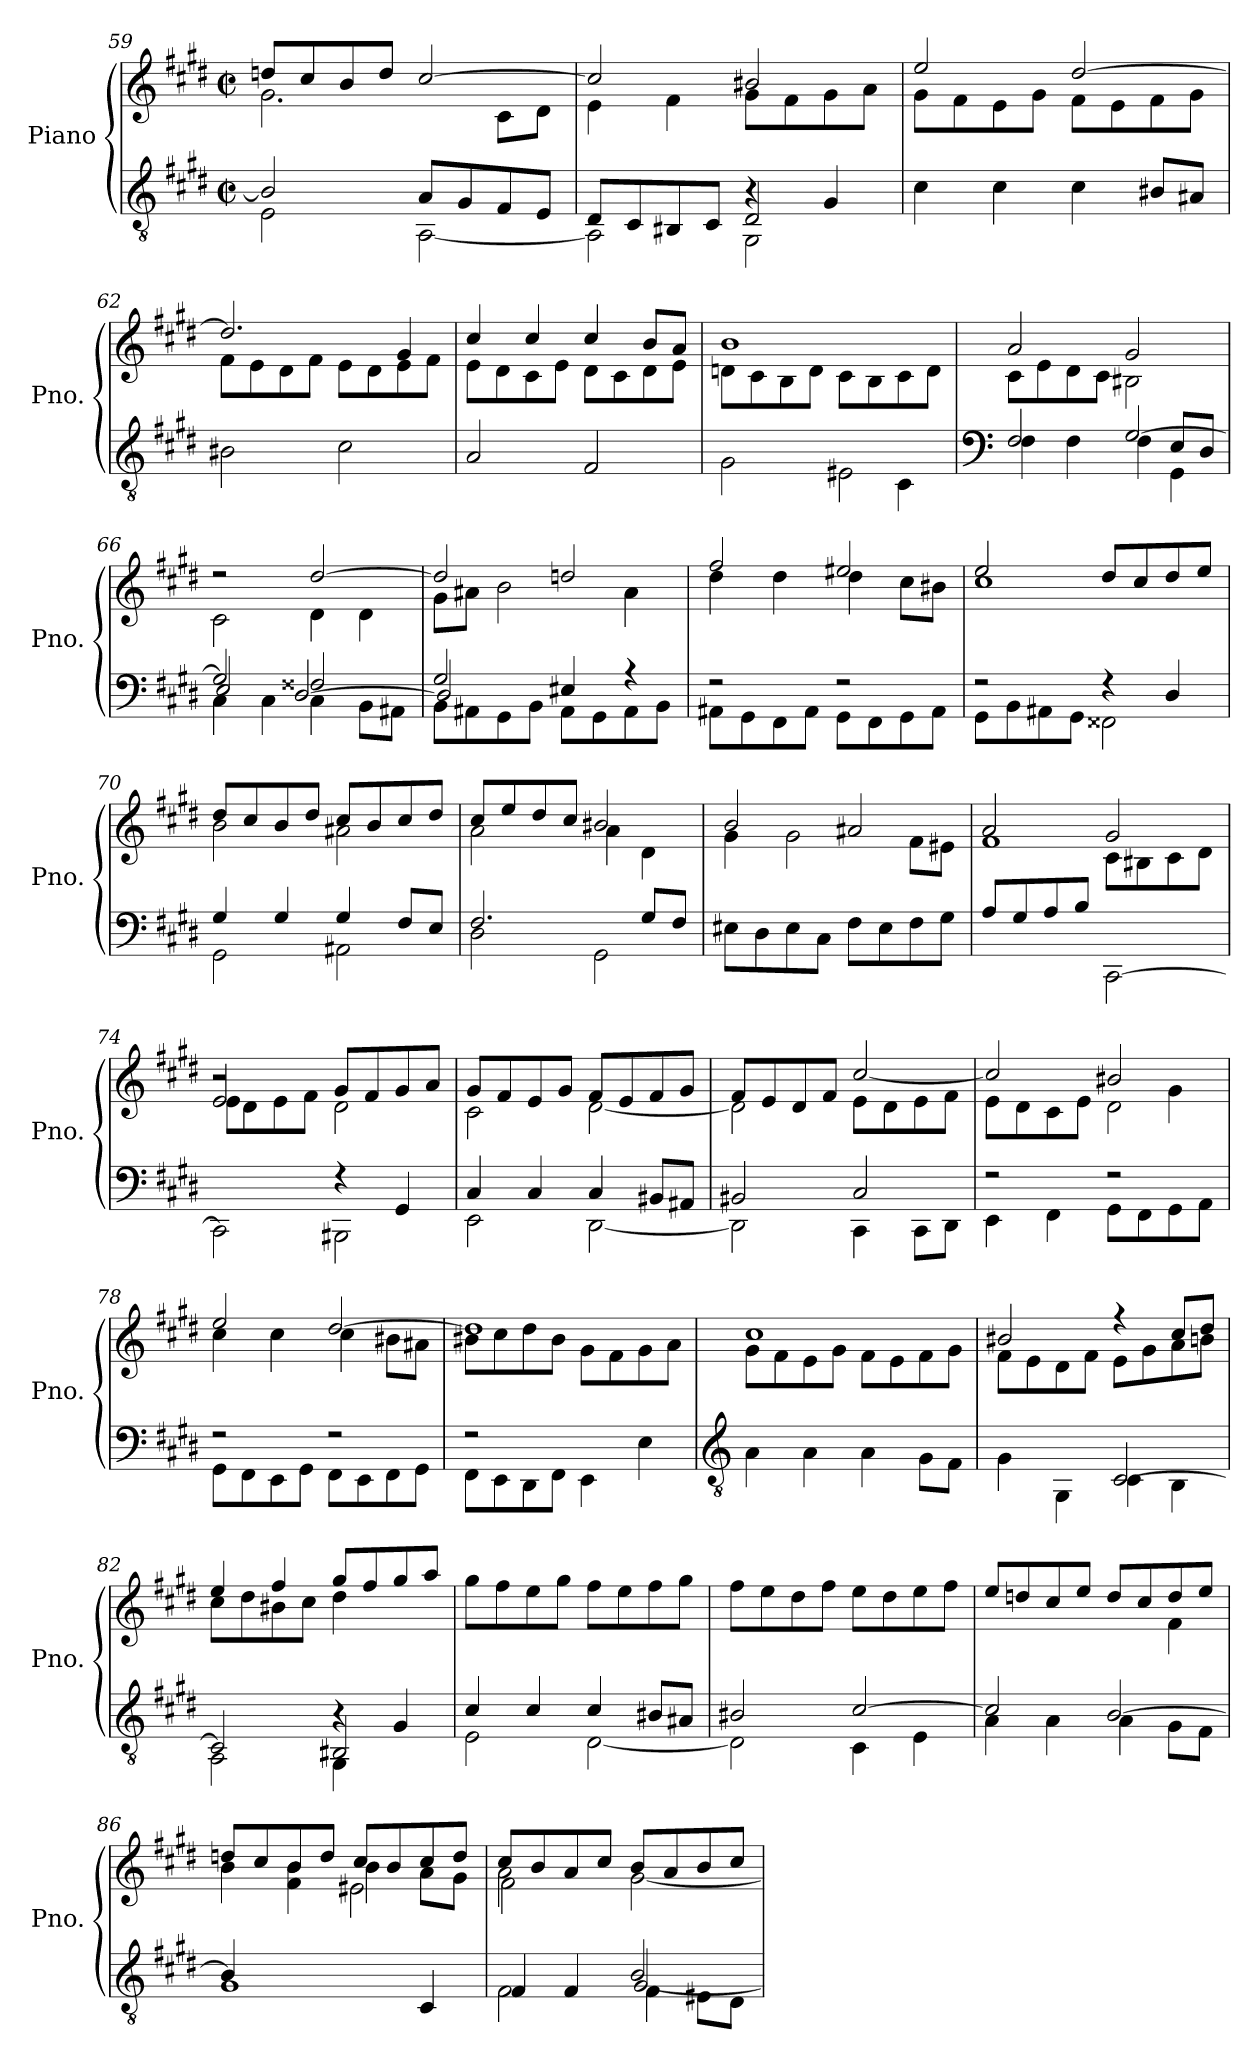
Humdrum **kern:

**kern	**kern
*part1	*part1
*staff2	*staff1
*I"Piano	*
*I'Pno.	*
*clefGv2	*clefG2
*k[f#c#g#d#]	*k[f#c#g#d#]
*M2/2	*M2/2
*met(c|)	*met(c|)
=59	=59
*^	*^
2B/]	2E\	8ddn/L	2.g#\
.	.	8cc#/	.
.	.	8b/	.
.	.	8dd/J	.
8A/L	[2AA\	[2cc#/	.
8G#/	.	.	.
8F#/	.	.	8c#\L
8E/J	.	.	8d#\J
=60	=60	=60	=60
*	*^	*	*
8D#/L	2AA\]	2ryy	2cc#/]	4e\
8C#/	.	.	.	.
8BB#X/	.	.	.	4f#\
8C#/J	.	.	.	.
4r	2D#/	2GG#\	2b#X/	8g#\L
.	.	.	.	8f#\
4G#/	.	.	.	8g#\
.	.	.	.	8a\J
*v	*v	*v	*	*
=61	=61	=61
4c#\	2ee/	8g#\L
.	.	8f#\
4c#\	.	8e\
.	.	8g#\J
4c#\	[2dd#/	8f#\L
.	.	8e\
8B#X/L	.	8f#\
8A#X/J	.	8g#\J
!!LO:LB:g=z	!!
=62	=62	=62
2B#X\	2.dd#/]	8f#\L
.	.	8e\
.	.	8d#\
.	.	8f#\J
2c#\	.	8e\L
.	.	8d#\
.	4g#/	8e\
.	.	8f#\J
=63	=63	=63
2A/	4cc#/	8e\L
.	.	8d#\
.	4cc#/	8c#\
.	.	8e\J
2F#/	4cc#/	8d#\L
.	.	8c#\
.	8b/L	8d#\
.	8a/J	8e\J
=64	=64	=64
*^	*	*
2G#\	2.ryy	1b	8dn\L
.	.	.	8c#\
.	.	.	8B\
.	.	.	8d\J
2E#X\	.	.	8c#\L
.	.	.	8B\
.	4C#\	.	8c#\
.	.	.	8d\J
*v	*v	*	*
=65	=65	=65
*clefF4	*	*
*^	*	*
*	*^	*	*
2F#/	4F#\	2.ryy	2a/	8c#\L
.	.	.	.	8e\
.	4F#\	.	.	8d#\
.	.	.	.	8c#\J
[2G#/	4F#\	.	2g#/	2B#X\
.	8E/L	4GG#\	.	.
.	8D#/J	.	.	.
!!LO:LB:g=z	!!
=66	=66	=66	=66	=66
2G#/]	2E/	4C#\	2r	2c#\
.	.	4C#\	.	.
2F##X/	4C#\	[2D#/	[2dd#/	4d#\
.	8BB\L	.	.	4d#\
.	8AA#X\J	.	.	.
=67	=67	=67	=67	=67
2G#/	8BB\L	2D#/]	2dd#/]	8g#\L
.	8AA#X\	.	.	8a#X\J
.	8GG#\	.	.	2b\
.	8BB\J	.	.	.
4E#X/	8AA#\L	2ryy	2ddn/	.
.	8GG#\	.	.	.
4r	8AA#\	.	.	4a#\
.	8BB\J	.	.	.
*	*v	*v	*	*
=68	=68	=68	=68
2r	8AA#X\L	2ff#/	4dd#\
.	8GG#\	.	.
.	8FF#\	.	4dd#\
.	8AA#\J	.	.
2r	8GG#\L	2ee#X/	4dd#\
.	8FF#\	.	.
.	8GG#\	.	8cc#\L
.	8AA#\J	.	8b#X\J
=69	=69	=69	=69
2r	8GG#\L	2ee/	1cc#
.	8BB\	.	.
.	8AA#X\	.	.
.	8GG#\J	.	.
4r	2FF##X\	8dd#/L	.
.	.	8cc#/	.
4D#/	.	8dd#/	.
.	.	8ee/J	.
!!LO:LB:g=z	!!
=70	=70	=70	=70
4G#/	2GG#\	8dd#/L	2b\
.	.	8cc#/	.
4G#/	.	8b/	.
.	.	8dd#/J	.
4G#/	2AA#X\	8cc#/L	2a#X\
.	.	8b/	.
8F#/L	.	8cc#/	.
8E/J	.	8dd#/J	.
=71	=71	=71	=71
2.F#/	2D#\	8cc#/L	2a\
.	.	8ee/	.
.	.	8dd#/	.
.	.	8cc#/J	.
.	2GG#\	2b#X/	4a\
8G#/L	.	.	4d#\
8F#/J	.	.	.
*v	*v	*	*
=72	=72	=72
8E#X\L	2b/	4g#\
8D#\	.	.
8E#\	.	2g#\
8C#\J	.	.
8F#\L	2a#X/	.
8E#\	.	.
8F#\	.	8f#\L
8G#\J	.	8e#X\J
=73	=73	=73
*^	*	*^
8A/L	2ryy	2a/	1f#	2ryy
8G#/	.	.	.	.
8A/	.	.	.	.
8B/J	.	.	.	.
2ryy	[2CC#\	2g#/	.	8c#\L
.	.	.	.	8B#X\
.	.	.	.	8c#\
.	.	.	.	8d#\J
!!LO:LB:g=z	!!	!!
=74	=74	=74	=74	=74
2ryy	2CC#\]	2r	2e/	8e\L
.	.	.	.	8d#\
.	.	.	.	8e\
.	.	.	.	8f#\J
4r	2BBB#X\	8g#/L	2d#\	2ryy
.	.	8f#/	.	.
4GG#/	.	8g#/	.	.
.	.	8a/J	.	.
*	*	*	*v	*v
=75	=75	=75	=75
4C#/	2EE\	8g#/L	2c#\
.	.	8f#/	.
4C#/	.	8e/	.
.	.	8g#/J	.
4C#/	[2DD#\	8f#/L	[2d#\
.	.	8e/	.
8BB#X/L	.	8f#/	.
8AA#X/J	.	8g#/J	.
=76	=76	=76	=76
2BB#X/	2DD#\]	8f#/L	2d#\]
.	.	8e/	.
.	.	8d#/	.
.	.	8f#/J	.
2C#/	4CC#\	8e\L	[2cc#/
.	.	8d#\	.
.	8CC#\L	8e\	.
.	8DD#\J	8f#\J	.
=77	=77	=77	=77
*	*	*	*^
2r	4EE\	8e\L	2cc#/]	2.ryy
.	.	8d#\	.	.
.	4FF#\	8c#\	.	.
.	.	8e\J	.	.
2r	8GG#\L	2d#\	2b#X/	.
.	8FF#\	.	.	.
.	8GG#\	.	.	4g#\
.	8AA\J	.	.	.
!!LO:LB:g=z	!!	!!
=78	=78	=78	=78	=78
2r	8GG#\L	2ryy	2ee/	4cc#\
.	8FF#\	.	.	.
.	8EE\	.	.	4cc#\
.	8GG#\J	.	.	.
2r	8FF#\L	[2dd#/	4cc#\	2ryy
.	8EE\	.	.	.
.	8FF#\	.	8b#X\L	.
.	8GG#\J	.	8a#X\J	.
*	*	*	*v	*v
=79	=79	=79	=79
2r	8FF#\L	1dd#]	8b#X\L
.	8EE\	.	8cc#\
.	8DD#\	.	8dd#\
.	8FF#\J	.	8b#\J
2ryy	4EE\	.	8g#\L
.	.	.	8f#\
.	4E\	.	8g#\
.	.	.	8a\J
=80	=80	=80	=80
*clefGv2	*	*	*
2ryy	4A\	1cc#	8g#\L
.	.	.	8f#\
.	4A\	.	8e\
.	.	.	8g#\J
2ryy	4A\	.	8f#\L
.	.	.	8e\
.	8G#\L	.	8f#\
.	8F#\J	.	8g#\J
=81	=81	=81	=81
2ryy	4G#\	2b#X/	8f#\L
.	.	.	8e\
.	4GG#\	.	8d#\
.	.	.	8f#\J
[2C#/	4C#\	4r	8e\L
.	.	.	8g#\
.	4BB\	8cc#/L	8a\
.	.	8dd#/J	8bn\J
!!LO:PB:g=z	!!
=82	=82	=82	=82
*	*^	*	*
2C#/]	2AA\	2ryy	4ee/	8cc#\L
.	.	.	.	8dd#\
.	.	.	4ff#/	8b#X\
.	.	.	.	8cc#\J
4r	2BB#X/	4GG#\	8gg#/L	4dd#\
.	.	.	8ff#/	.
4G#/	.	4ryy	8gg#/	4ryy
.	.	.	8aa/J	.
*	*v	*v	*	*
*	*	*v	*v
=83	=83	=83
4c#/	2E\	8gg#\L
.	.	8ff#\
4c#/	.	8ee\
.	.	8gg#\J
4c#/	[2D#\	8ff#\L
.	.	8ee\
8B#X/L	.	8ff#\
8A#X/J	.	8gg#\J
=84	=84	=84
2B#X/	2D#\]	8ff#\L
.	.	8ee\
.	.	8dd#\
.	.	8ff#\J
[2c#/	4C#\	8ee\L
.	.	8dd#\
.	4E\	8ee\
.	.	8ff#\J
=85	=85	=85
*	*	*^
2c#/]	4A\	8ee/L	2.ryy
.	.	8ddn/	.
.	4A\	8cc#/	.
.	.	8ee/J	.
[2B/	4A\	8dd/L	.
.	.	8cc#/	.
.	8G#\L	8dd/	4f#\
.	8F#\J	8ee/J	.
!!LO:LB:g=z
=86	=86	=86	=86
*	*^	*	*^
4B/]	1G#	2.ryy	8ddn/L	4b\	2ryy
.	.	.	8cc#/	.	.
4ryy	.	.	8b/	4f#\ 4b\	.
.	.	.	8dd/J	.	.
2ryy	.	.	8cc#/L	4b\	2e#X\
.	.	.	8b/	.	.
.	.	4C#/	8cc#/	8a\L	.
.	.	.	8dd/J	8g#\J	.
=87	=87	=87	=87	=87	=87
2ryy	2F#\	4F#/	8cc#/L	2a\	2f#\
.	.	.	8b/	.	.
.	.	4F#/	8a/	.	.
.	.	.	8cc#/J	.	.
2B/	[2G#/	4F#\	8b/L	[2g#\	2ryy
.	.	.	8a/	.	.
.	.	8E#X\L	8b/	.	.
.	.	8D#\J	8cc#/J	.	.
*v	*v	*v	*	*	*
*	*v	*v	*v
=	=
*-	*-
